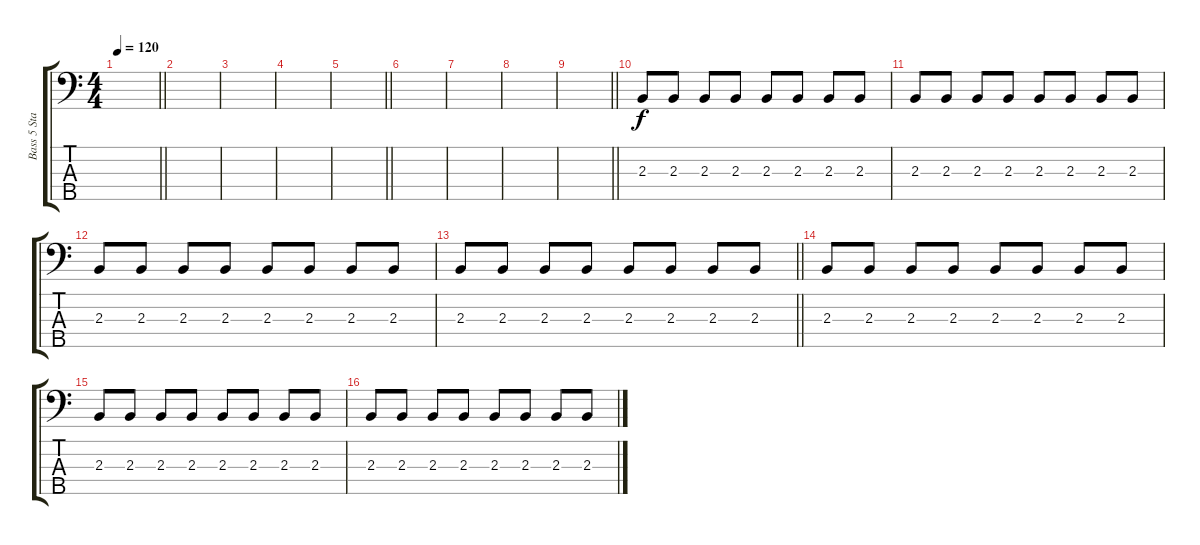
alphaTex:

\track ("Bass 5 Standard" "Bass 5 Sta") {instrument electricbassfinger}
\staff {score tabs}
\tuning (G2 D2 A1 E1 B0) {hide}
\ts (4 4)
\tempo 120
\clef f4
\barLineRight lightlight
\ks c
|
|
|
|
\barLineRight lightlight
|
|
|
|
\barLineRight lightlight
|
\section ("" "")
2.3.8 2.3.8 2.3.8 2.3.8 2.3.8 2.3.8 2.3.8 2.3.8 |
2.3.8 2.3.8 2.3.8 2.3.8 2.3.8 2.3.8 2.3.8 2.3.8 |
2.3.8 2.3.8 2.3.8 2.3.8 2.3.8 2.3.8 2.3.8 2.3.8 |
\barLineRight lightlight
2.3.8 2.3.8 2.3.8 2.3.8 2.3.8 2.3.8 2.3.8 2.3.8 |
2.3.8 2.3.8 2.3.8 2.3.8 2.3.8 2.3.8 2.3.8 2.3.8 |
2.3.8 2.3.8 2.3.8 2.3.8 2.3.8 2.3.8 2.3.8 2.3.8 |
2.3.8 2.3.8 2.3.8 2.3.8 2.3.8 2.3.8 2.3.8 2.3.8
